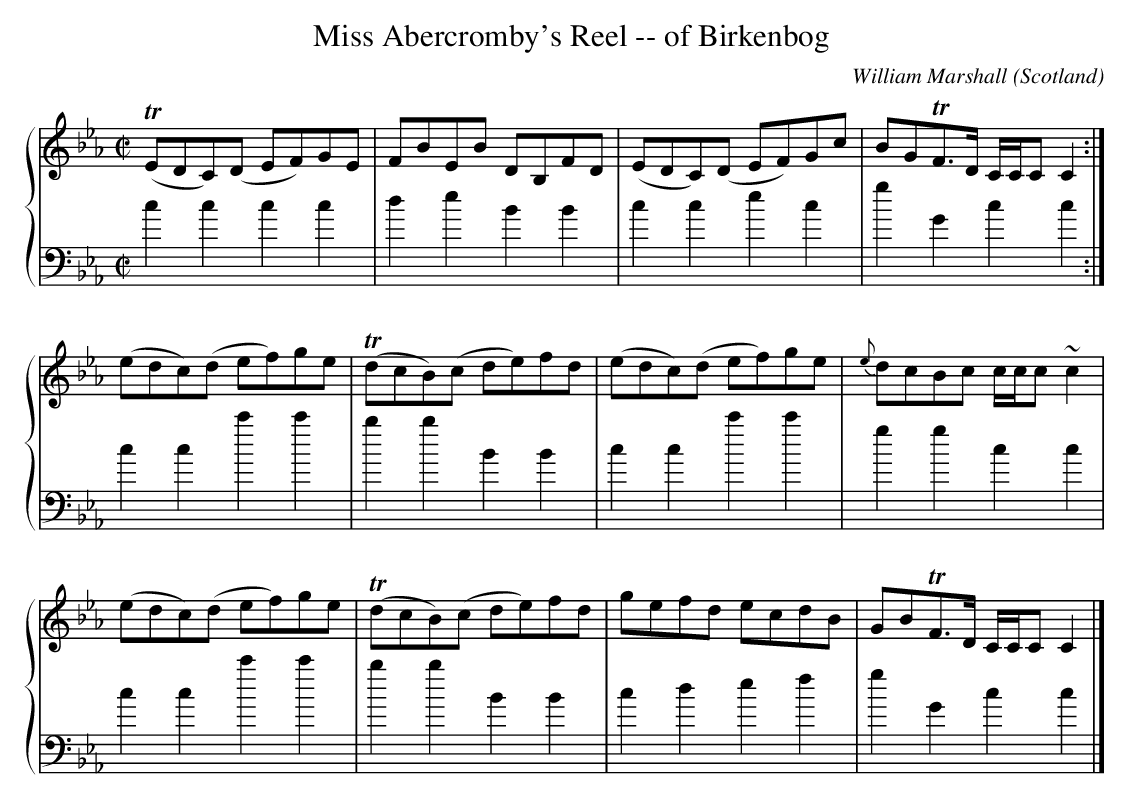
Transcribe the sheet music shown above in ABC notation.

X:1
T:Miss Abercromby's Reel -- of Birkenbog
C:William Marshall
L:1/8
M:C|
O:Scotland
K:C minor
%%staves {1 2}
V:1
(!trill!EDC)(D EF)GE | FBEB DB,FD | (EDC)(D EF)Gc | BG!trill!F>D C/C/C C2 :|
(edc)(d ef)ge | (!trill!dcB)(c de)fd | (edc)(d ef)ge | {e}dcBc c/c/c !=!~c2 |
(edc)(d ef)ge | (!trill!dcB)(c de)fd | gefd ecdB | GB!trill!F>D C/C/C C2 |]
V:2 clef=bass
L:1/4
cccc | deBB | ccec | gGcc :| \
ccc'c' | bbBB | ccc'c' | ggcc | ccc'c' | bbBB | cdef | gGcc |]
